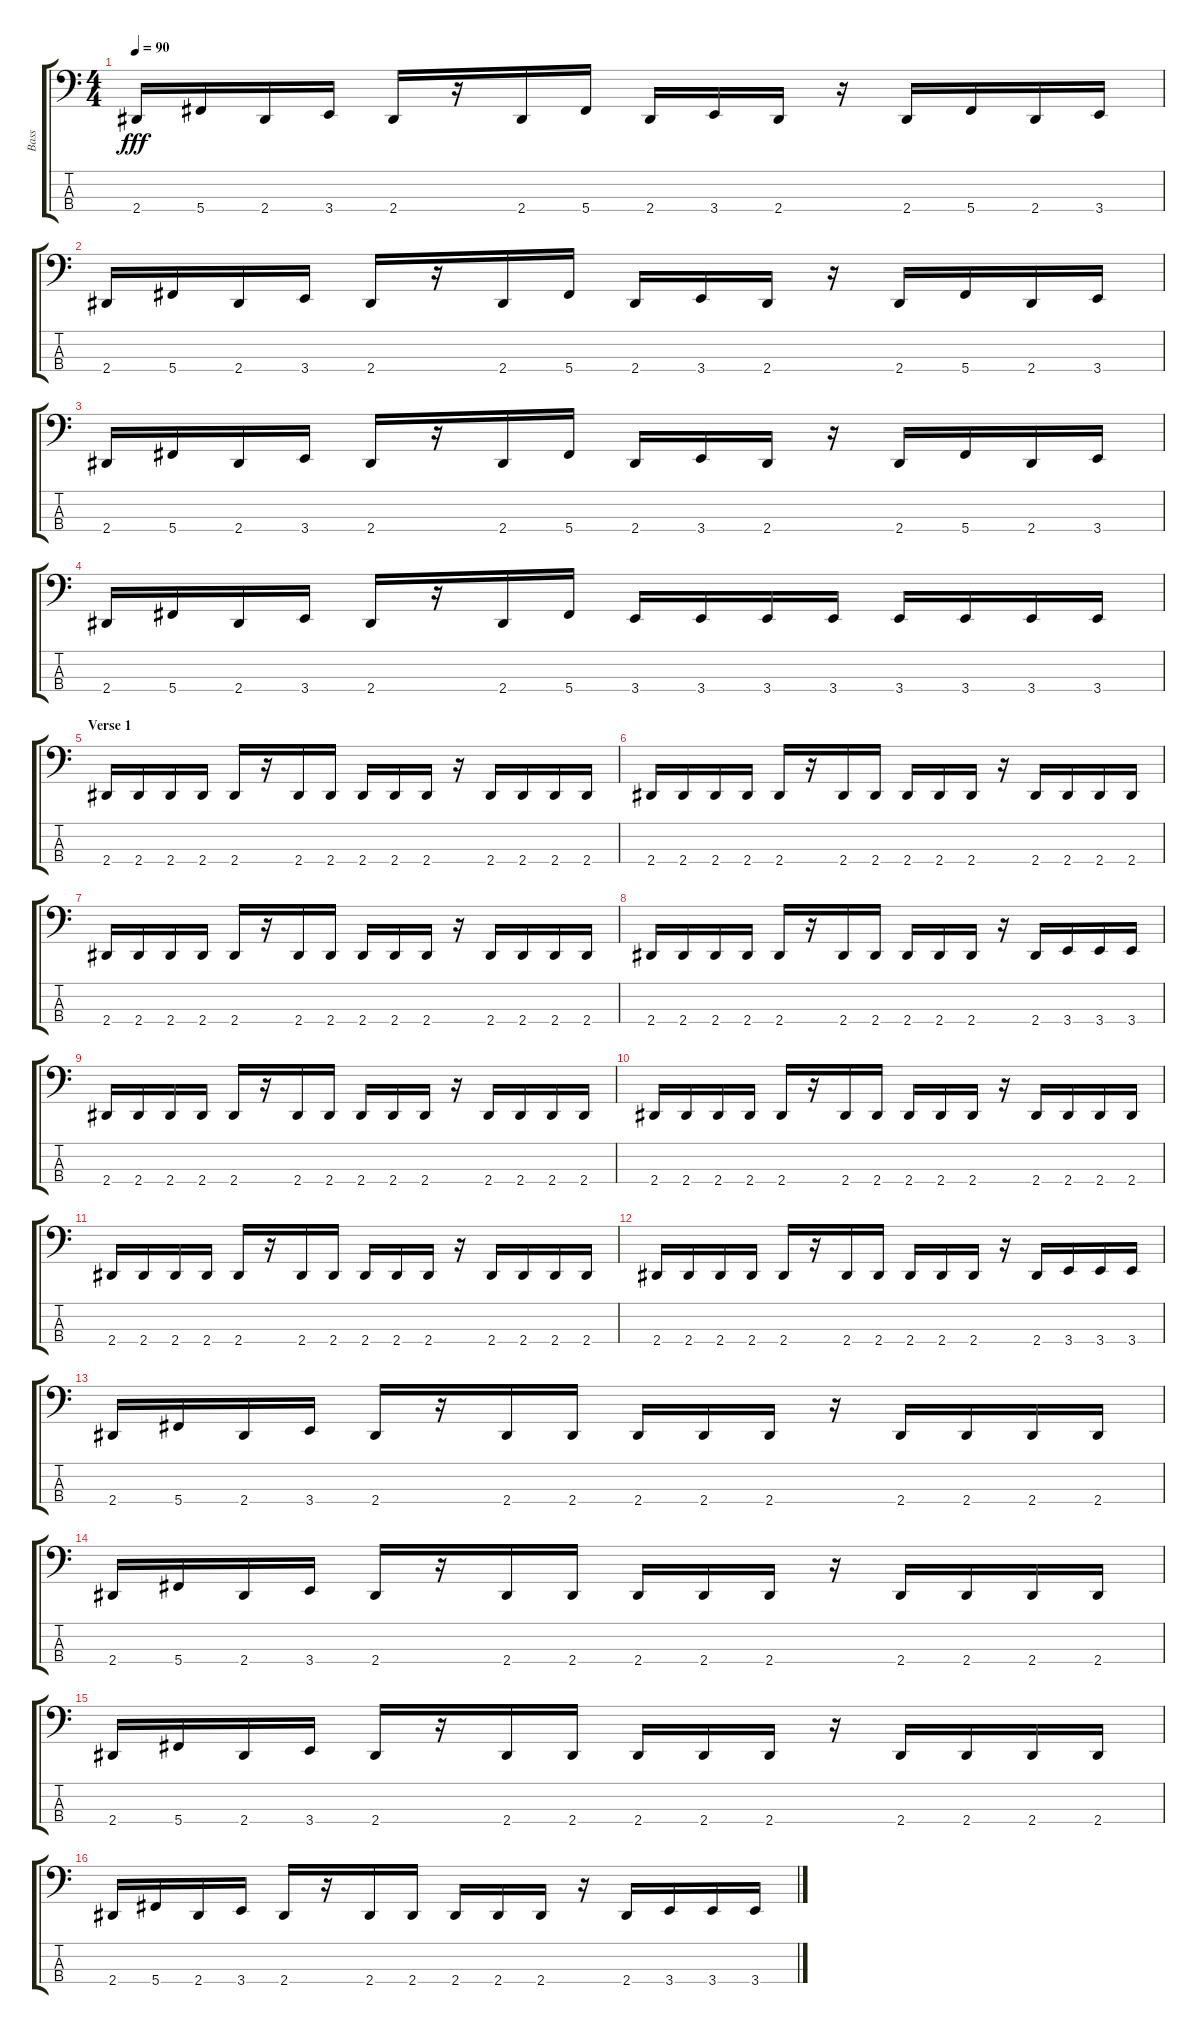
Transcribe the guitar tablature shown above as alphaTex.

\track ("Bass" "Bass") {instrument slapbass1}
\staff {score tabs}
\tuning (Gb2 Db2 Ab1 Db1) {hide}
\ts (4 4)
\tempo 90
\clef f4
\ks c
2.4.16{dy fff} 5.4.16 2.4.16 3.4.16 2.4.16 r.16 2.4.16 5.4.16 2.4.16 3.4.16 2.4.16 r.16 2.4.16 5.4.16 2.4.16 3.4.16 |
2.4.16 5.4.16 2.4.16 3.4.16 2.4.16 r.16 2.4.16 5.4.16 2.4.16 3.4.16 2.4.16 r.16 2.4.16 5.4.16 2.4.16 3.4.16 |
2.4.16 5.4.16 2.4.16 3.4.16 2.4.16 r.16 2.4.16 5.4.16 2.4.16 3.4.16 2.4.16 r.16 2.4.16 5.4.16 2.4.16 3.4.16 |
2.4.16 5.4.16 2.4.16 3.4.16 2.4.16 r.16 2.4.16 5.4.16 3.4.16 3.4.16 3.4.16 3.4.16 3.4.16 3.4.16 3.4.16 3.4.16 |
\section ("" "Verse 1")
2.4.16 2.4.16 2.4.16 2.4.16 2.4.16 r.16 2.4.16 2.4.16 2.4.16 2.4.16 2.4.16 r.16 2.4.16 2.4.16 2.4.16 2.4.16 |
2.4.16 2.4.16 2.4.16 2.4.16 2.4.16 r.16 2.4.16 2.4.16 2.4.16 2.4.16 2.4.16 r.16 2.4.16 2.4.16 2.4.16 2.4.16 |
2.4.16 2.4.16 2.4.16 2.4.16 2.4.16 r.16 2.4.16 2.4.16 2.4.16 2.4.16 2.4.16 r.16 2.4.16 2.4.16 2.4.16 2.4.16 |
2.4.16 2.4.16 2.4.16 2.4.16 2.4.16 r.16 2.4.16 2.4.16 2.4.16 2.4.16 2.4.16 r.16 2.4.16 3.4.16 3.4.16 3.4.16 |
2.4.16 2.4.16 2.4.16 2.4.16 2.4.16 r.16 2.4.16 2.4.16 2.4.16 2.4.16 2.4.16 r.16 2.4.16 2.4.16 2.4.16 2.4.16 |
2.4.16 2.4.16 2.4.16 2.4.16 2.4.16 r.16 2.4.16 2.4.16 2.4.16 2.4.16 2.4.16 r.16 2.4.16 2.4.16 2.4.16 2.4.16 |
2.4.16 2.4.16 2.4.16 2.4.16 2.4.16 r.16 2.4.16 2.4.16 2.4.16 2.4.16 2.4.16 r.16 2.4.16 2.4.16 2.4.16 2.4.16 |
2.4.16 2.4.16 2.4.16 2.4.16 2.4.16 r.16 2.4.16 2.4.16 2.4.16 2.4.16 2.4.16 r.16 2.4.16 3.4.16 3.4.16 3.4.16 |
2.4.16 5.4.16 2.4.16 3.4.16 2.4.16 r.16 2.4.16 2.4.16 2.4.16 2.4.16 2.4.16 r.16 2.4.16 2.4.16 2.4.16 2.4.16 |
2.4.16 5.4.16 2.4.16 3.4.16 2.4.16 r.16 2.4.16 2.4.16 2.4.16 2.4.16 2.4.16 r.16 2.4.16 2.4.16 2.4.16 2.4.16 |
2.4.16 5.4.16 2.4.16 3.4.16 2.4.16 r.16 2.4.16 2.4.16 2.4.16 2.4.16 2.4.16 r.16 2.4.16 2.4.16 2.4.16 2.4.16 |
2.4.16 5.4.16 2.4.16 3.4.16 2.4.16 r.16 2.4.16 2.4.16 2.4.16 2.4.16 2.4.16 r.16 2.4.16 3.4.16 3.4.16 3.4.16
